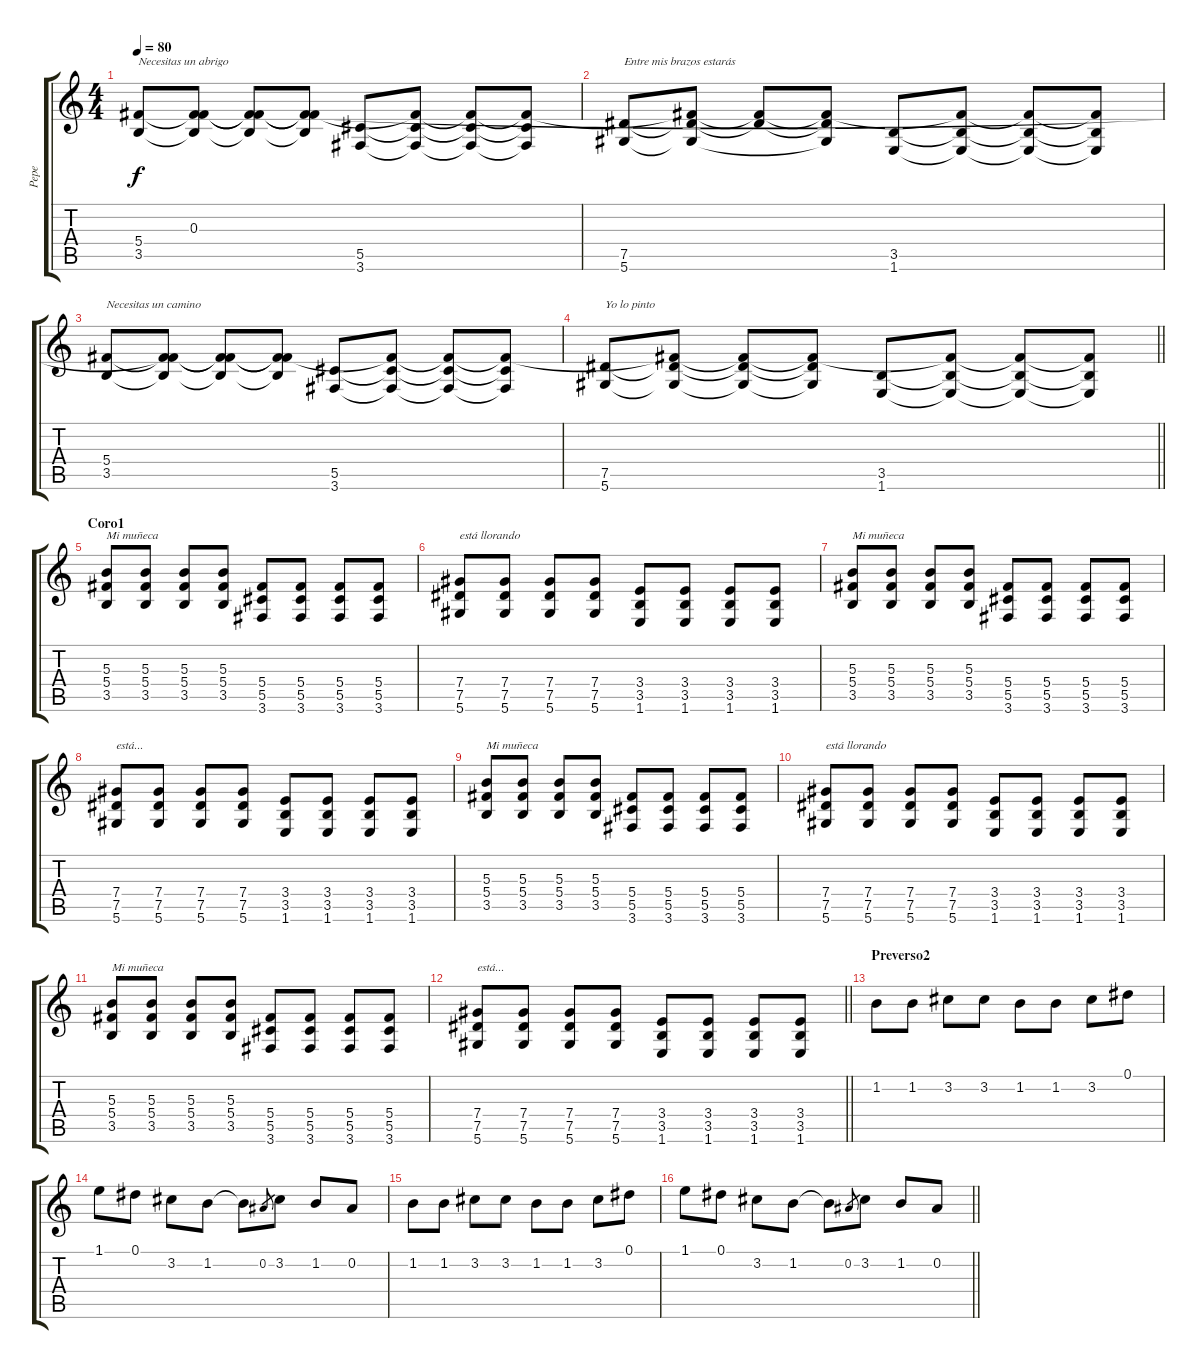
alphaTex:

\track ("Pepe" "Pepe") {instrument distortionguitar}
\staff {score tabs}
\tuning (Eb4 Bb3 Gb3 Db3 Ab2 Eb2) {hide}
\ts (4 4)
\tempo 80
\clef g2
\ks c
(5.4 3.5).8{txt "Necesitas un abrigo" dy f volume 13} (0.3 5.4{t} 3.5{t}).8 (0.3{t} 5.4{t} 3.5{t}).8 (0.3{t} 5.4{t} 3.5{t}).8 (5.5 3.6).8 (5.4{t} 5.5{t} 3.6{t}).8 (5.4{t} 5.5{t} 3.6{t}).8 (5.4{t} 5.5{t} 3.6{t}).8 |
(7.5 5.6).8{txt "Entre mis brazos estarás"} (5.4{t} 7.5{t} 5.6{t}).8 (5.4{t} 7.5{t}).8 (5.4{t} 7.5{t} 5.6{t}).8 (3.5 1.6).8 (5.4{t} 3.5{t} 1.6{t}).8 (5.4{t} 3.5{t} 1.6{t}).8 (5.4{t} 3.5{t} 1.6{t}).8 |
(5.4 3.5).8{txt "Necesitas un camino"} (0.3{t} 5.4{t} 3.5{t}).8 (0.3{t} 5.4{t} 3.5{t}).8 (0.3{t} 5.4{t} 3.5{t}).8 (5.5 3.6).8 (5.4{t} 5.5{t} 3.6{t}).8 (5.4{t} 5.5{t} 3.6{t}).8 (5.4{t} 5.5{t} 3.6{t}).8 |
\barLineRight lightlight
(7.5 5.6).8{txt "Yo lo pinto"} (5.4{t} 7.5{t} 5.6{t}).8 (5.4{t} 7.5{t} 5.6{t}).8 (5.4{t} 7.5{t} 5.6{t}).8 (3.5 1.6).8 (5.4{t} 3.5{t} 1.6{t}).8 (5.4{t} 3.5{t} 1.6{t}).8 (5.4{t} 3.5{t} 1.6{t}).8 |
\section ("" "Coro1")
(5.3 5.4 3.5).8{txt "Mi muñeca"} (5.3 5.4 3.5).8 (5.3 5.4 3.5).8 (5.3 5.4 3.5).8 (5.4 5.5 3.6).8 (5.4 5.5 3.6).8 (5.4 5.5 3.6).8 (5.4 5.5 3.6).8 |
(7.4 7.5 5.6).8{txt "está llorando"} (7.4 7.5 5.6).8 (7.4 7.5 5.6).8 (7.4 7.5 5.6).8 (3.4 3.5 1.6).8 (3.4 3.5 1.6).8 (3.4 3.5 1.6).8 (3.4 3.5 1.6).8 |
(5.3 5.4 3.5).8{txt "Mi muñeca"} (5.3 5.4 3.5).8 (5.3 5.4 3.5).8 (5.3 5.4 3.5).8 (5.4 5.5 3.6).8 (5.4 5.5 3.6).8 (5.4 5.5 3.6).8 (5.4 5.5 3.6).8 |
(7.4 7.5 5.6).8{txt "está..."} (7.4 7.5 5.6).8 (7.4 7.5 5.6).8 (7.4 7.5 5.6).8 (3.4 3.5 1.6).8 (3.4 3.5 1.6).8 (3.4 3.5 1.6).8 (3.4 3.5 1.6).8 |
(5.3 5.4 3.5).8{txt "Mi muñeca"} (5.3 5.4 3.5).8 (5.3 5.4 3.5).8 (5.3 5.4 3.5).8 (5.4 5.5 3.6).8 (5.4 5.5 3.6).8 (5.4 5.5 3.6).8 (5.4 5.5 3.6).8 |
(7.4 7.5 5.6).8{txt "está llorando"} (7.4 7.5 5.6).8 (7.4 7.5 5.6).8 (7.4 7.5 5.6).8 (3.4 3.5 1.6).8 (3.4 3.5 1.6).8 (3.4 3.5 1.6).8 (3.4 3.5 1.6).8 |
(5.3 5.4 3.5).8{txt "Mi muñeca"} (5.3 5.4 3.5).8 (5.3 5.4 3.5).8 (5.3 5.4 3.5).8 (5.4 5.5 3.6).8 (5.4 5.5 3.6).8 (5.4 5.5 3.6).8 (5.4 5.5 3.6).8 |
\barLineRight lightlight
(7.4 7.5 5.6).8{txt "está..."} (7.4 7.5 5.6).8 (7.4 7.5 5.6).8 (7.4 7.5 5.6).8 (3.4 3.5 1.6).8 (3.4 3.5 1.6).8 (3.4 3.5 1.6).8 (3.4 3.5 1.6).8 |
\section ("" "Preverso2")
1.2.8 1.2.8 3.2.8 3.2.8 1.2.8 1.2.8 3.2.8 0.1.8 |
1.1.8 0.1.8 3.2.8 1.2.8 1.2{t}.8 0.2.8{gr} 3.2.8 1.2.8 0.2.8 |
1.2.8 1.2.8 3.2.8 3.2.8 1.2.8 1.2.8 3.2.8 0.1.8 |
\barLineRight lightlight
1.1.8 0.1.8 3.2.8 1.2.8 1.2{t}.8 0.2.8{gr} 3.2.8 1.2.8 0.2.8
